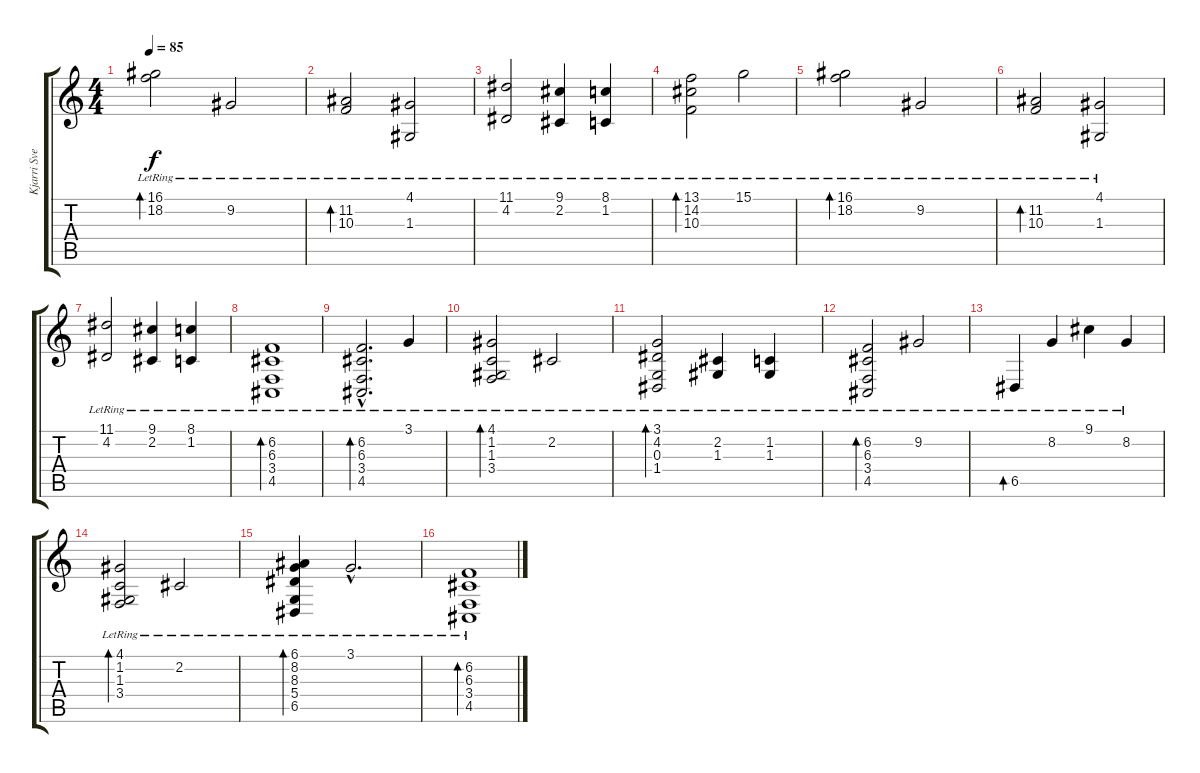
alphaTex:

\track ("Kjarri Sveinsson (Piano)" "Kjarri Sve") {instrument acousticgrandpiano}
\staff {score tabs}
\tuning (E4 B3 G3 D3 A2 D2) {hide}
\ts (4 4)
\tempo 85
\clef g2
\ks c
(16.1{lr} 18.2{lr}).2{bd 60 dy f} 9.2{lr}.2 |
(11.2{lr} 10.3{lr}).2{bd 60} (4.1{lr} 1.3{lr}).2 |
(11.1{lr} 4.2{lr}).2 (9.1{lr} 2.2{lr}).4 (8.1{lr} 1.2{lr}).4 |
(13.1{lr} 14.2{lr} 10.3{lr}).2{bd 60} 15.1{lr}.2 |
(16.1{lr} 18.2{lr}).2{bd 60} 9.2{lr}.2 |
(11.2{lr} 10.3{lr}).2{bd 60} (4.1{lr} 1.3{lr}).2 |
(11.1{lr} 4.2{lr}).2 (9.1{lr} 2.2{lr}).4 (8.1{lr} 1.2{lr}).4 |
(6.2{lr} 6.3{lr} 3.4{lr} 4.5{lr}).1{bd 60} |
(6.2{hac lr} 6.3{hac lr} 3.4{hac lr} 4.5{hac lr}).2{d bd 60} 3.1{lr}.4 |
(4.1{lr} 1.2{lr} 1.3{lr} 3.4{lr}).2{bd 60} 2.2{lr}.2 |
(3.1{lr} 4.2{lr} 0.3{lr} 1.4{lr}).2{bd 60} (2.2{lr} 1.3{lr}).4 (1.2{lr} 1.3{lr}).4 |
(6.2{lr} 6.3{lr} 3.4{lr} 4.5{lr}).2{bd 60} 9.2{lr}.2 |
6.5{lr}.4{bd 60} 8.2{lr}.4 9.1{lr}.4 8.2{lr}.4 |
(4.1{lr} 1.2{lr} 1.3{lr} 3.4{lr}).2{bd 60} 2.2{lr}.2 |
(6.1{lr} 8.2{lr} 8.3{lr} 5.4{lr} 6.5{lr}).4{bd 60} 3.1{hac lr}.2{d} |
(6.2{lr} 6.3{lr} 3.4{lr} 4.5{lr}).1{bd 60}
